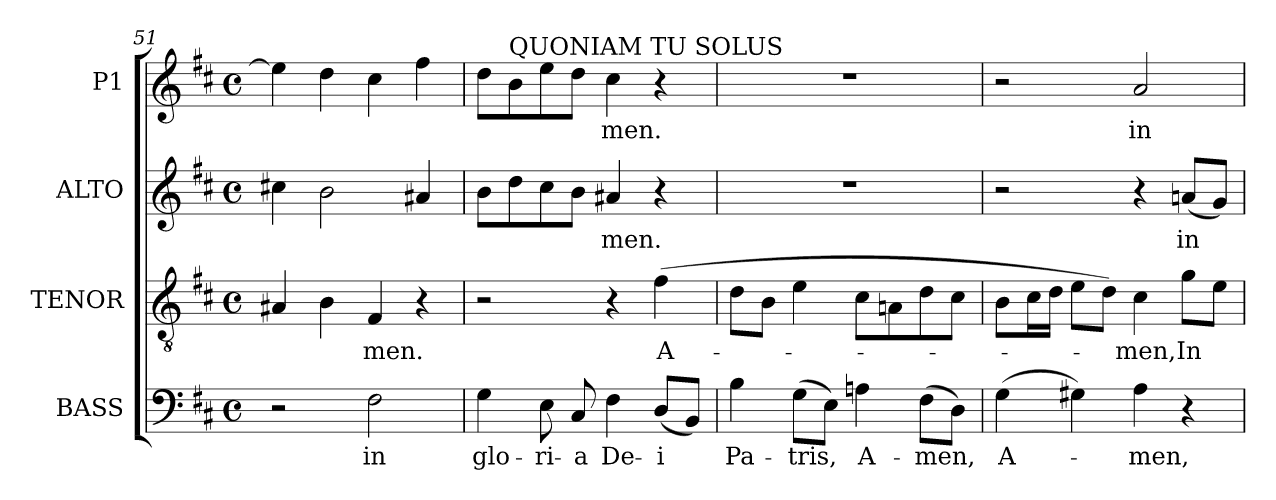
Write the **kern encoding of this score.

**kern	**text	**kern	**text	**kern	**text	**kern	**text
*part4	*part4	*part3	*part3	*part2	*part2	*part1	*part1
*staff4	*staff4	*staff3	*staff3	*staff2	*staff2	*staff1	*staff1
*I"BASS	*	*I"TENOR	*	*I"ALTO	*	*I"P1	*
*clefF4	*	*clefGv2	*	*clefG2	*	*clefG2	*
*	*	*ITrd7c12	*	*	*	*	*
*k[f#c#]	*	*k[f#c#]	*	*k[f#c#]	*	*k[f#c#]	*
*D:	*	*D:	*	*D:	*	*D:	*
*M4/4	*	*M4/4	*	*M4/4	*	*M4/4	*
*met(c)	*	*met(c)	*	*met(c)	*	*met(c)	*
=51	=51	=51	=51	=51	=51	=51	=51
2r	.	4AA#Xi/	.	4cc#Xi\	.	4eei\]	.
.	.	4BBi\	.	2bi\	.	4ddi\	.
!	!LO:LY:b:color=#000000	!	!	!	!	!	!
!	!	!	!LO:LY:b:color=#000000	!	!	!	!
2F#i\	in	4FF#i/	-men.	.	.	4cc#i\	.
.	.	4r	.	4a#Xi/	.	4ff#i\	.
=52	=52	=52	=52	=52	=52	=52	=52
!	!LO:LY:b:color=#000000	!	!	!	!	!	!
4Gi\	glo-	2r	.	8bi\L	.	8ddi\L	.
!	!	!	!	!	!	!LO:TX:a:t=QUONIAM TU SOLUS	!
.	.	.	.	8ddi\	.	8bi\	.
!	!LO:LY:b:color=#000000	!	!	!	!	!	!
8Ei\	-ri-	.	.	8cc#i\	.	8eei\	.
!	!LO:LY:b:color=#000000	!	!	!	!	!	!
8C#i/	-a	.	.	8bi\J	.	8ddi\J	.
!	!LO:LY:b:color=#000000	!	!	!	!	!	!
!	!	!	!	!	!LO:LY:b:color=#000000	!	!
!	!	!	!	!	!	!	!LO:LY:b:color=#000000
4F#i\	De-	4r	.	4a#Xi/	-men.	4cc#i\	-men.
!	!LO:LY:b:color=#000000	!	!	!	!	!	!
!	!	!	!LO:LY:b:color=#000000	!	!	!	!
(8Di/L	-i	(4F#i\	A-	4r	.	4r	.
8BBi/J)	.	.	.	.	.	.	.
=53	=53	=53	=53	=53	=53	=53	=53
!	!LO:LY:b:color=#000000	!	!	!	!	!	!
4Bi\	Pa-	8Di\L	.	1r	.	1r	.
.	.	8BBi\J	.	.	.	.	.
!	!LO:LY:b:color=#000000	!	!	!	!	!	!
(8Gi\L	-tris,	4Ei\	.	.	.	.	.
8Ei\J)	.	.	.	.	.	.	.
!	!LO:LY:b:color=#000000	!	!	!	!	!	!
4Ani\	A-	8C#i\L	.	.	.	.	.
.	.	8AAni\	.	.	.	.	.
!	!LO:LY:b:color=#000000	!	!	!	!	!	!
(8F#i\L	-men,	8Di\	.	.	.	.	.
8Di\J)	.	8C#i\J	.	.	.	.	.
=54	=54	=54	=54	=54	=54	=54	=54
!	!LO:LY:b:color=#000000	!	!	!	!	!	!
(4Gi\	A-	8BBi\L	.	2r	.	2r	.
.	.	16C#i\L	.	.	.	.	.
.	.	16Di\JJ	.	.	.	.	.
4G#Xi\)	.	8Ei\L	.	.	.	.	.
.	.	8Di\J)	.	.	.	.	.
!	!LO:LY:b:color=#000000	!	!	!	!	!	!
!	!	!	!LO:LY:b:color=#000000	!	!	!	!
!	!	!	!	!	!	!	!LO:LY:b:color=#000000
4Ai\	-men,	4C#i\	-men,	4r	.	2ai/	in
!	!	!	!LO:LY:b:color=#000000	!	!	!	!
!	!	!	!	!	!LO:LY:b:color=#000000	!	!
4r	.	8Gi\L	In	(8ani/L	in	.	.
.	.	8Ei\J	.	8gi/J)	.	.	.
=	=	=	=	=	=	=	=
*-	*-	*-	*-	*-	*-	*-	*-
